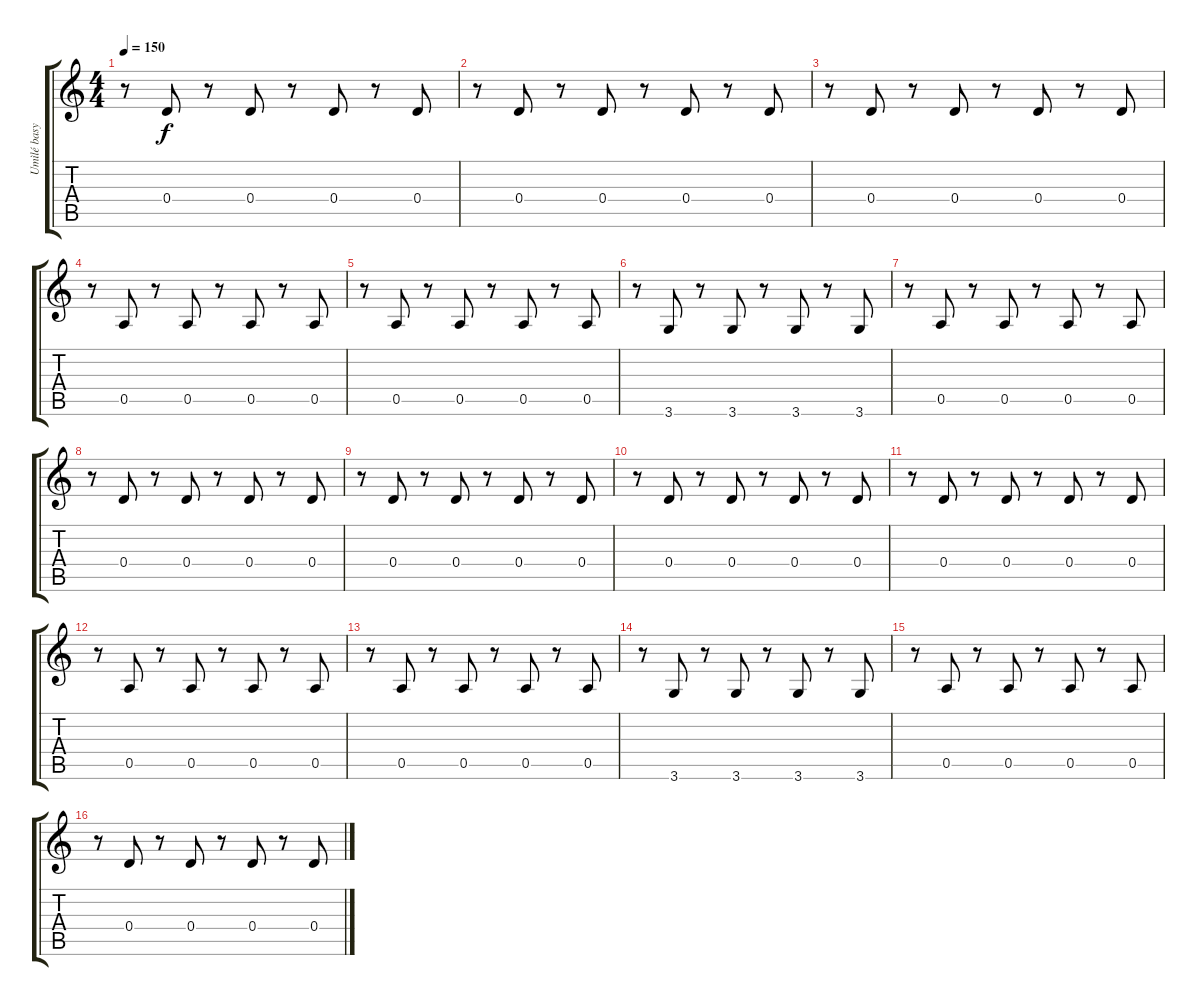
\track ("Umìlé basy" "Umìlé basy") {instrument synthbass1}
\staff {score tabs}
\tuning (E4 B3 G3 D3 A2 E2) {hide}
\ts (4 4)
\tempo 150
\clef g2
\ks c
r.8{dy f} 0.4.8 r.8 0.4.8 r.8 0.4.8 r.8 0.4.8 |
r.8 0.4.8 r.8 0.4.8 r.8 0.4.8 r.8 0.4.8 |
r.8 0.4.8 r.8 0.4.8 r.8 0.4.8 r.8 0.4.8 |
r.8 0.5.8 r.8 0.5.8 r.8 0.5.8 r.8 0.5.8 |
r.8 0.5.8 r.8 0.5.8 r.8 0.5.8 r.8 0.5.8 |
r.8 3.6.8 r.8 3.6.8 r.8 3.6.8 r.8 3.6.8 |
r.8 0.5.8 r.8 0.5.8 r.8 0.5.8 r.8 0.5.8 |
r.8 0.4.8 r.8 0.4.8 r.8 0.4.8 r.8 0.4.8 |
r.8 0.4.8 r.8 0.4.8 r.8 0.4.8 r.8 0.4.8 |
r.8 0.4.8 r.8 0.4.8 r.8 0.4.8 r.8 0.4.8 |
r.8 0.4.8 r.8 0.4.8 r.8 0.4.8 r.8 0.4.8 |
r.8 0.5.8 r.8 0.5.8 r.8 0.5.8 r.8 0.5.8 |
r.8 0.5.8 r.8 0.5.8 r.8 0.5.8 r.8 0.5.8 |
r.8 3.6.8 r.8 3.6.8 r.8 3.6.8 r.8 3.6.8 |
r.8 0.5.8 r.8 0.5.8 r.8 0.5.8 r.8 0.5.8 |
r.8 0.4.8 r.8 0.4.8 r.8 0.4.8 r.8 0.4.8
